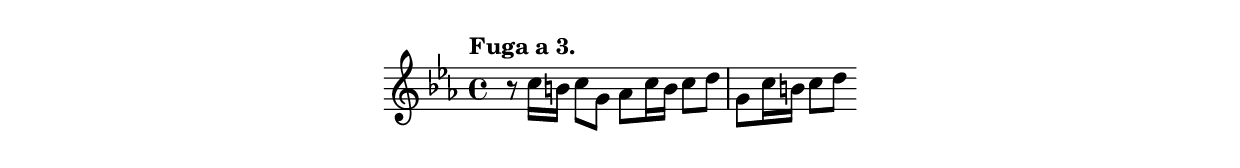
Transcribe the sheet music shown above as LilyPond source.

\include "indice.ily"
\version "2.15.33"
\new Staff \relative f {
  \time 4/4
  \clef treble
  \key c \minor
  \tempo "Fuga a 3."
  \stemDown
  r8 c''16 b c8 g aes c16 b c8 d
  g,8 c16 b c8 d
}